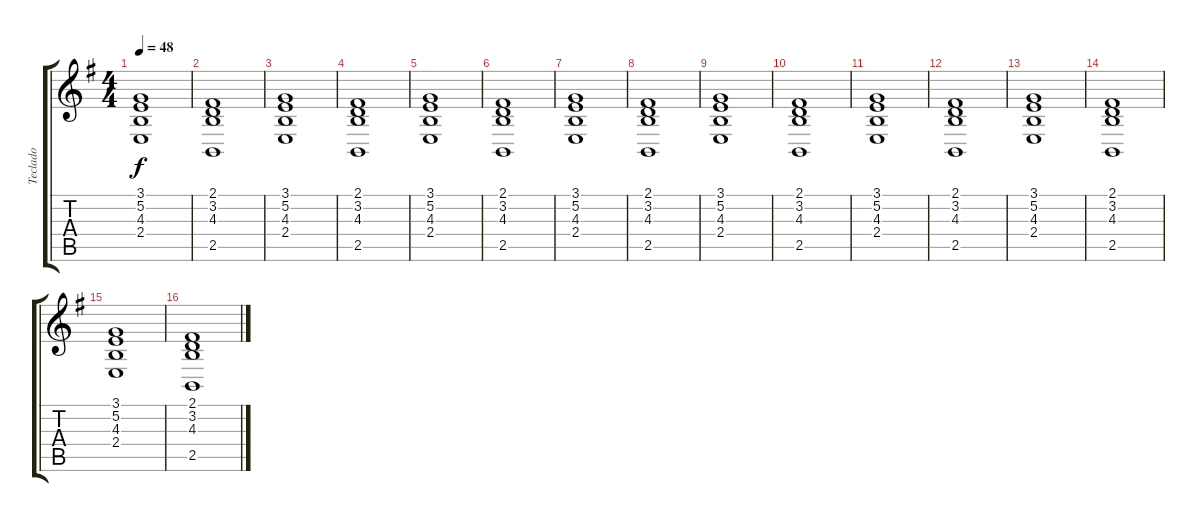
\track ("Teclado" "Teclado") {instrument pad2warm}
\staff {score tabs}
\tuning (E4 B3 G3 D3 A2 E2) {hide}
\ts (4 4)
\tempo 48
\clef g2
\ks g
(3.1 5.2 4.3 2.4).1{dy f instrument pad2warm} |
(2.1 3.2 4.3 2.5).1 |
(3.1 5.2 4.3 2.4).1 |
(2.1 3.2 4.3 2.5).1 |
(3.1 5.2 4.3 2.4).1 |
(2.1 3.2 4.3 2.5).1 |
(3.1 5.2 4.3 2.4).1 |
(2.1 3.2 4.3 2.5).1 |
(3.1 5.2 4.3 2.4).1 |
(2.1 3.2 4.3 2.5).1 |
(3.1 5.2 4.3 2.4).1 |
(2.1 3.2 4.3 2.5).1 |
(3.1 5.2 4.3 2.4).1 |
(2.1 3.2 4.3 2.5).1 |
(3.1 5.2 4.3 2.4).1 |
(2.1 3.2 4.3 2.5).1
